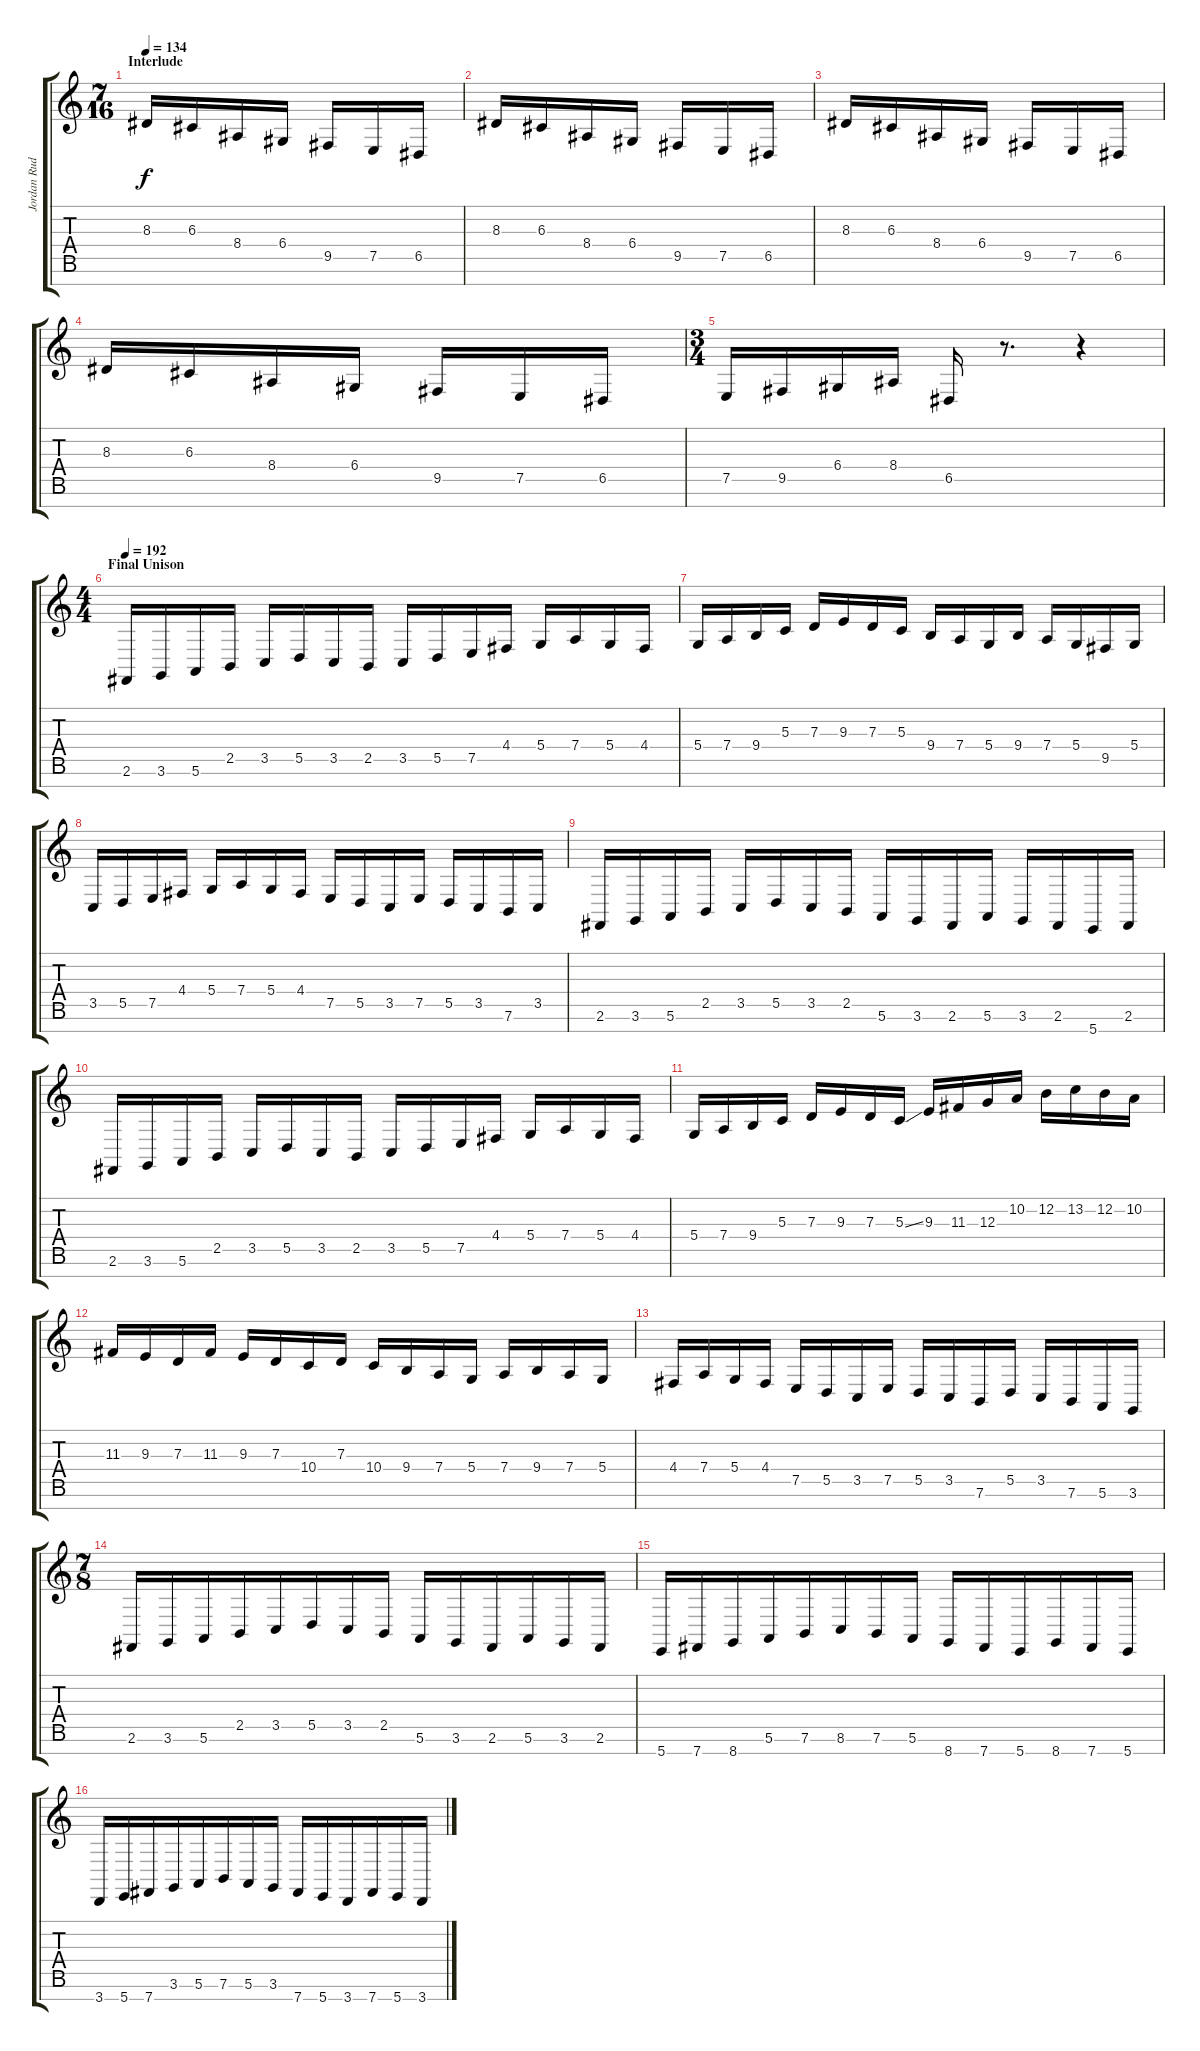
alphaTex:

\track ("Jordan Rudess" "Jordan Rud") {instrument lead1square}
\staff {score tabs}
\tuning (E4 B3 G3 D3 A2 E2 B1) {hide}
\ts (7 16)
\section ("" "Interlude")
\tempo 134
\clef g2
\ks c
8.3.16{dy f} 6.3.16 8.4.16 6.4.16 9.5.16 7.5.16 6.5.16 |
8.3.16 6.3.16 8.4.16 6.4.16 9.5.16 7.5.16 6.5.16 |
8.3.16 6.3.16 8.4.16 6.4.16 9.5.16 7.5.16 6.5.16 |
8.3.16 6.3.16 8.4.16 6.4.16 9.5.16 7.5.16 6.5.16 |
\ts (3 4)
7.5.16 9.5.16 6.4.16 8.4.16 6.5.16 r.8{d} r.4 |
\ts (4 4)
\section ("" "Final Unison")
\tempo 192
2.6.16{balance 6 instrument lead1square} 3.6.16 5.6.16 2.5.16 3.5.16 5.5.16 3.5.16 2.5.16 3.5.16 5.5.16 7.5.16 4.4.16 5.4.16 7.4.16 5.4.16 4.4.16 |
5.4.16 7.4.16 9.4.16 5.3.16 7.3.16 9.3.16 7.3.16 5.3.16 9.4.16 7.4.16 5.4.16 9.4.16 7.4.16 5.4.16 9.5.16 5.4.16 |
3.5.16 5.5.16 7.5.16 4.4.16 5.4.16 7.4.16 5.4.16 4.4.16 7.5.16 5.5.16 3.5.16 7.5.16 5.5.16 3.5.16 7.6.16 3.5.16 |
2.6.16 3.6.16 5.6.16 2.5.16 3.5.16 5.5.16 3.5.16 2.5.16 5.6.16 3.6.16 2.6.16 5.6.16 3.6.16 2.6.16 5.7.16 2.6.16 |
2.6.16 3.6.16 5.6.16 2.5.16 3.5.16 5.5.16 3.5.16 2.5.16 3.5.16 5.5.16 7.5.16 4.4.16 5.4.16 7.4.16 5.4.16 4.4.16 |
5.4.16 7.4.16 9.4.16 5.3.16 7.3.16 9.3.16 7.3.16 5.3{ss}.16 9.3.16 11.3.16 12.3.16 10.2.16 12.2.16 13.2.16 12.2.16 10.2.16 |
11.3.16 9.3.16 7.3.16 11.3.16 9.3.16 7.3.16 10.4.16 7.3.16 10.4.16 9.4.16 7.4.16 5.4.16 7.4.16 9.4.16 7.4.16 5.4.16 |
4.4.16 7.4.16 5.4.16 4.4.16 7.5.16 5.5.16 3.5.16 7.5.16 5.5.16 3.5.16 7.6.16 5.5.16 3.5.16 7.6.16 5.6.16 3.6.16 |
\ts (7 8)
2.6.16 3.6.16 5.6.16 2.5.16 3.5.16 5.5.16 3.5.16 2.5.16 5.6.16 3.6.16 2.6.16 5.6.16 3.6.16 2.6.16 |
5.7.16 7.7.16 8.7.16 5.6.16 7.6.16 8.6.16 7.6.16 5.6.16 8.7.16 7.7.16 5.7.16 8.7.16 7.7.16 5.7.16 |
3.7.16 5.7.16 7.7.16 3.6.16 5.6.16 7.6.16 5.6.16 3.6.16 7.7.16 5.7.16 3.7.16 7.7.16 5.7.16 3.7.16
